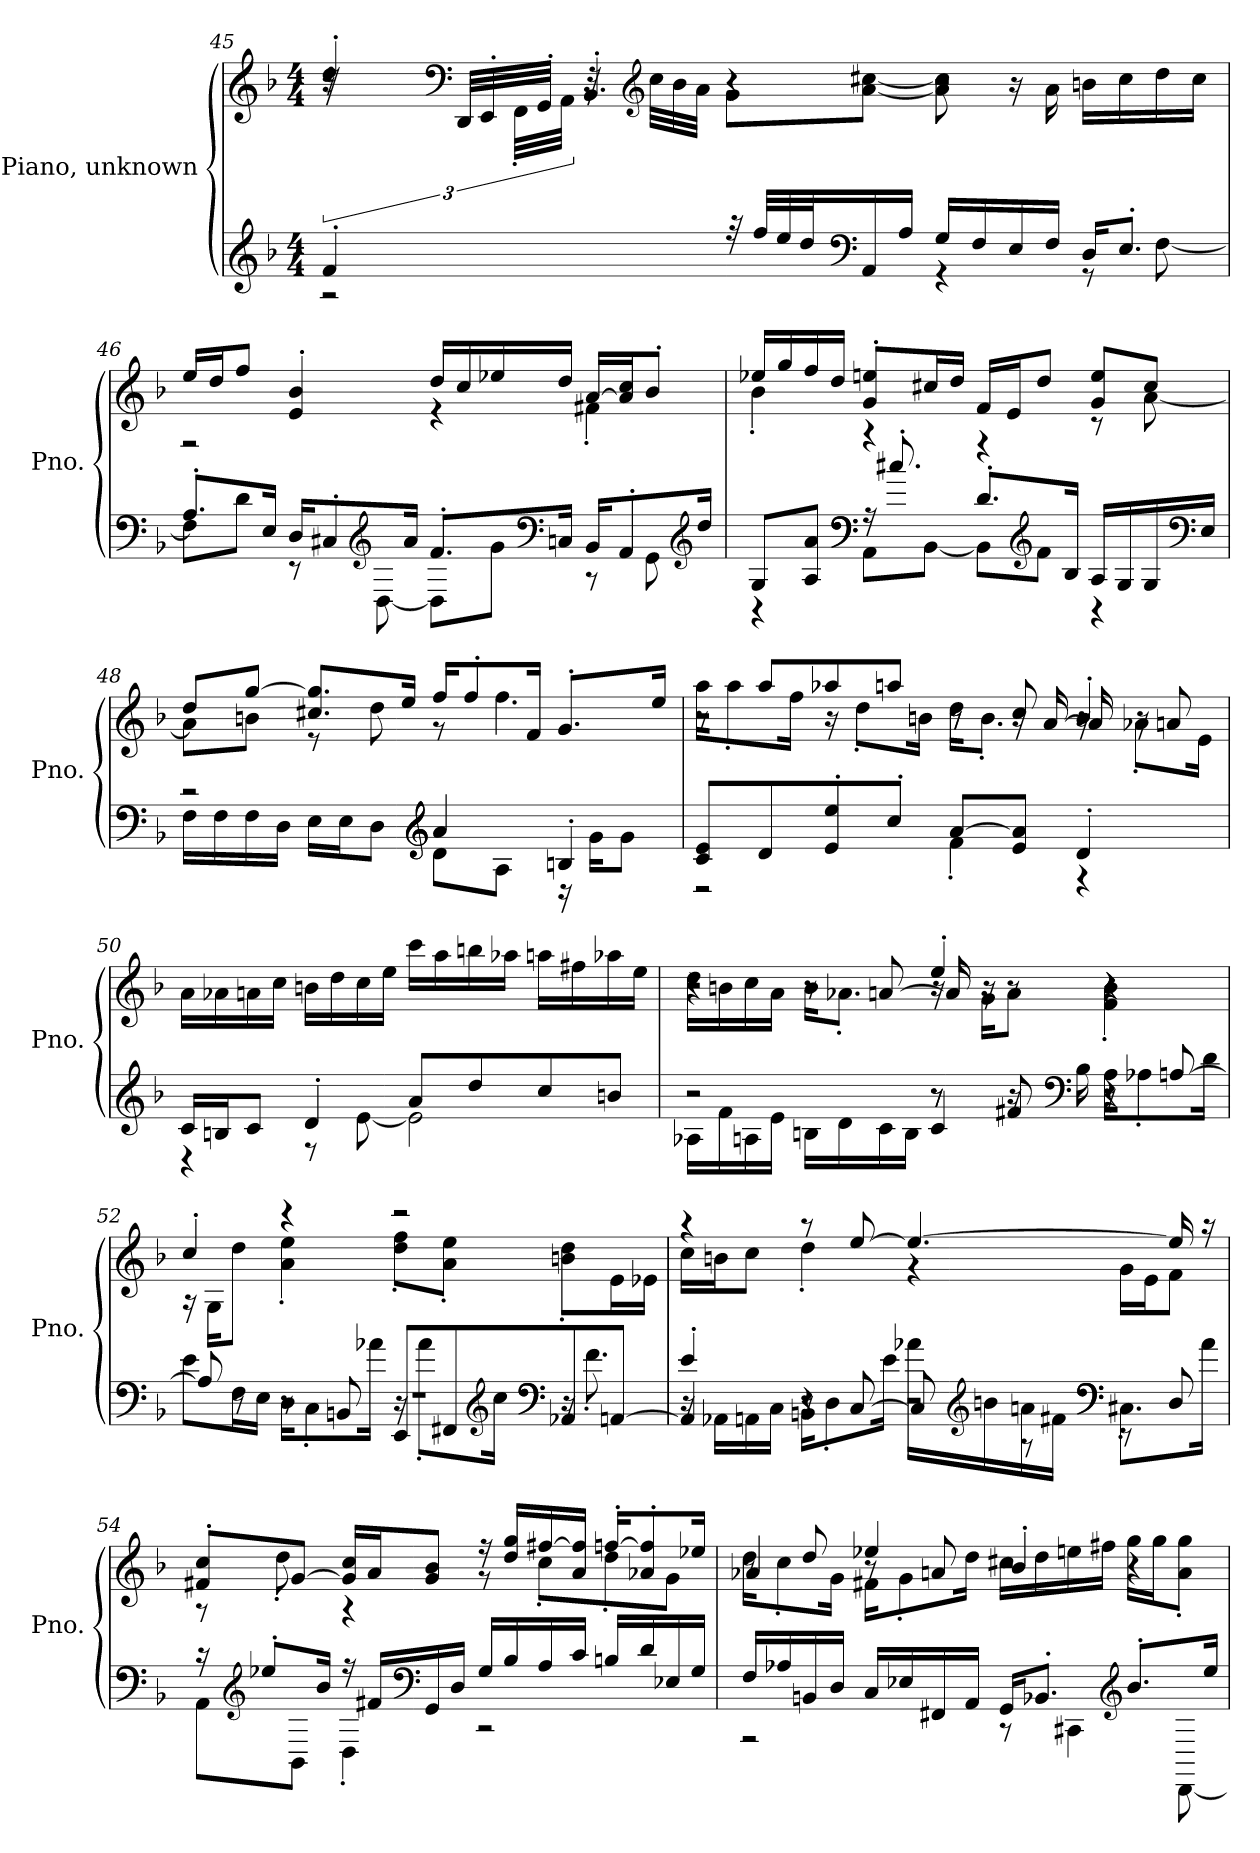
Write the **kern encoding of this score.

**kern	**kern
*part1	*part1
*staff2	*staff1
*I"Piano, unknown	*
*I'Pno.	*
!!LO:LB:g=z
*clefG2	*clefG2
*k[b-]	*k[b-]
*M4/4	*M4/4
=45	=45
*^	*^
*	*	*	*^
4f'/	2r	4dd'/	12r	32r
*	*	*clefF4	*	*
.	.	.	.	32DD/LLL
.	.	.	.	32EE'/
.	.	.	48FF'\LLL	.
.	.	.	.	32GG'/JJJ
.	.	.	48AA\JJJ	.
.	.	.	32r	4.BB-'/
*	*	*clefG2	*	*
.	.	.	32cc\LLL	.
.	.	.	32b-\	.
.	.	.	32a\JJJ	.
32r	.	4r	8g\L	.
32ff/LLL	.	.	.	.
32ee/	.	.	.	.
32dd/J	.	.	.	.
*clefF4	*	*	*	*
16AA/	.	.	[8a\ [8cc#X\J	.
16A/JJ	.	.	.	.
16G/LL	4r	2r	8a\] 8cc#\]	2r
16F/	.	.	.	.
16E/	.	.	16r	.
16F/JJ	.	.	16a\	.
16D/KL	8r	.	16bn\LL	.
8.E'/J	.	.	16cc#\	.
.	[8F\	.	16dd\	.
.	.	.	16cc#\JJ	.
*	*	*	*v	*v
!!LO:LB:g=z
=46	=46	=46	=46
8.A'/L	8F\L]	16ee/LL	2r
.	.	16dd/J	.
.	8d\J	8ff/J	.
16E/Jk	.	.	.
16D/KL	8r	4e/' 4b-/'	.
8C#X'/	.	.	.
*clefG2	*	*	*
.	[8D\	.	.
16a/Jk	.	.	.
8.f'/L	8D\L]	16dd/LL	4r
.	.	16cc/	.
.	8g\J	16ee-X/	.
*clefF4	*	*	*
16Cn/Jk	.	16dd/JJ	.
16BB-/KL	8r	[16a/LL	4f#X'\
8AA'/	.	16a/] 16cc/J	.
.	8GG\	8b-'/J	.
*clefG2	*	*	*
16dd/Jk	.	.	.
!!LO:LB:g=z	!!
=47	=47	=47	=47
8G/L	4r	16ee-X/LL	4b-'\
.	.	16gg/	.
8A/ 8a/J	.	16ff/	.
.	.	16dd/JJ	.
*clefF4	*	*	*
16r	8AA\L	8g/' 8een/'L	4r
8.cc#X'/	.	.	.
.	[8BB-\J	16cc#X/L	.
.	.	16dd/JJ	.
8.d'/L	8BB-\L]	16f/LL	4r
.	.	16e/J	.
*clefG2	*	*	*
.	8f\J	8dd/J	.
16B-/Jk	.	.	.
16A/LL	4r	8g/ 8ee/L	8r
16G/	.	.	.
16G/	.	8cc#/J	[8a\
*clefF4	*	*	*
16E/JJ	.	.	.
=48	=48	=48	=48
2r	16F\LL	8dd/L	8a\L]
.	16F\	.	.
.	16F\	[8gg/J	8bn\J
.	16D\JJ	.	.
.	16E\LL	8.cc#X/ 8.gg/]L	8r
.	16E\J	.	.
.	8D\J	.	8dd\
.	.	16ee/Jk	.
*clefG2	*	*	*
4a/	8d\L	16ff/KL	8r
.	.	8ff'/	.
.	8A\J	.	4.ff\
.	.	16f/Jk	.
4Bn'/	16r	8.g'/L	.
.	16g\KL	.	.
.	8g\J	.	.
.	.	16ee/Jk	.
!!LO:LB:g=z
=49	=49	=49	=49
*	*	*	*^
8c/ 8e/L	2r	8r	16aa\KL	2r
.	.	.	8aa'\	.
8d/	.	8aa/L	.	.
.	.	.	16ff\Jk	.
8e/' 8ee/'	.	8aa-X/	16r	.
.	.	.	8dd'\L	.
8cc'/J	.	8aan/J	.	.
.	.	.	16bn\Jk	.
[8a/L	4f'\	8r	16dd\KL	8r
.	.	.	8.b'\J	.
8e/ 8a/]J	.	8cc/	.	16r
.	.	.	.	[16a/
4d'/	4r	4b'/	16r	16a/]
.	.	.	8a-X'\L	16r
.	.	.	.	8an/
.	.	.	16e\Jk	.
*	*	*v	*v	*v
=50	=50	=50
16c/LL	4r	16a\LL
16Bn/J	.	16a-X\
8c/J	.	16an\
.	.	16cc\JJ
4d'/	8r	16bn\LL
.	.	16dd\
.	[8e\	16cc\
.	.	16ee\JJ
8a/L	2e\]	16ccc\LL
.	.	16aa\
8dd/	.	16bbn\
.	.	16aa-X\JJ
8cc/	.	16aan\LL
.	.	16ff#X\
8bn/J	.	16aa-X\
.	.	16ee\JJ
!!LO:PB:g=z
=51	=51	=51
*	*^	*^
*	*	*	*	*^
2r	16A-X\LL	2r	2r	16dd\LL	4r
.	16f\	.	.	16bn\	.
.	16An\	.	.	16cc\	.
.	16e\JJ	.	.	16a\JJ	.
.	16Bn\LL	.	.	16b\KL	8r
.	16d\	.	.	8.a-X'\J	.
.	16c\	.	.	.	[8an/
.	16B\JJ	.	.	.	.
8r	8r	4c/	4ee'/	16r	16a/]
.	.	.	.	16g\KL	16r
8f#X/	16r	.	.	8a\J	8r
*clefF4	*	*	*	*	*
.	16B\	.	.	.	.
4r	16A\KL	8r	4r	4f\' 4b\'	4r
.	8A-X'\	.	.	.	.
.	.	[8An/	.	.	.
.	16d\Jk	.	.	.	.
*	*	*	*	*v	*v
!!LO:LB:g=z
=52	=52	=52	=52	=52
1r	8e\L	8A/]	4cc'/	16r
.	.	.	.	16G\KL
.	16F\L	8r	.	8dd\J
.	16E\JJ	.	.	.
.	16D\KL	8r	4r	4a\' 4ee\'
.	8C'\	.	.	.
.	.	8BBn/	.	.
.	16a-X\Jk	.	.	.
.	16r	8EE/L	2r	8dd\' 8ff\'L
.	8a-'\L	.	.	.
.	.	8FF#X/	.	8a\' 8ee\'J
*clefG2	*	*	*	*
.	16cc\Jk	.	.	.
*clefF4	*	*	*	*
.	16r	8AA-X/	.	8bn\' 8dd\'L
.	8.f'\	.	.	.
.	.	[8AAn/J	.	16e\L
.	.	.	.	16e-X\JJ
!!LO:LB:g=z	!!
=53	=53	=53	=53	=53
4e'/	16r	4AA/]	4r	16cc\LL
.	16AA-X\LL	.	.	16bn\J
.	16AAn\	.	.	8cc\J
.	16C\JJ	.	.	.
4r	16BBn\KL	8r	8r	4dd'\
.	8D'\	.	.	.
.	.	[8C/	[8ee/	.
.	16e\Jk	.	.	.
2r	16a-X\LL	8C/]	4.ee/_	4r
*clefG2	*	*	*	*
.	16bn\	.	.	.
.	16an\	8r	.	.
.	16f#X\JJ	.	.	.
*clefF4	*	*	*	*
.	8.C#X'\L	8r	.	16g\LL
.	.	.	.	16e\J
.	.	8D/	16ee/]	8f\J
.	16a\Jk	.	16r	.
*	*v	*v	*	*
!!LO:LB:g=z	!!
=54	=54	=54	=54
16r	8AA\L	8f#X/' 8cc/'L	8r
*clefG2	*	*	*
8ee-X'/L	.	.	.
.	8BB-\J	[8g/J	8dd'\
16b-/Jk	.	.	.
16r	4D'\	16g/] 16cc/LL	4r
16f#X/LL	.	16a/J	.
*clefF4	*	*	*
16GG/	.	8g/ 8b-/J	.
16D/JJ	.	.	.
16G/LL	2r	16r	8r
16B-/	.	16dd/ 16gg/LL	.
16A/	.	[16ff#X/	8cc'\L
16c/JJ	.	16a/ 16ff#/]JJ	.
16Bn/LL	.	[16ffn'/KL	8dd'\
16d/	.	8a-X/' 8ff/]'	.
16E-X/	.	.	8g\J
16G/JJ	.	16ee-X/Jk	.
!!LO:LB:g=z
=55	=55	=55	=55
*	*	*	*^
16F/LL	2r	8r	16dd\KL	4a-X/
16A-X/	.	.	8cc'\	.
16BBn/	.	8dd/	.	.
16D/JJ	.	.	16g\Jk	.
16C/LL	.	4ee-X/	16f#X\KL	8r
16E-X/	.	.	8g'\	.
16FF#X/	.	.	.	8an/
16AA/JJ	.	.	16dd\Jk	.
16GG/KL	8r	2r	16cc#X\LL	4b-'/
8.BB-X'/J	.	.	16dd\	.
.	4CC#X\	.	16een\	.
.	.	.	16ff#X\JJ	.
*clefG2	*	*	*	*
8.b-'/L	.	.	16gg\LL	4r
.	.	.	16gg\J	.
.	[8DD\	.	8a\' 8gg\'J	.
16ee/Jk	.	.	.	.
*v	*v	*	*	*
*	*v	*v	*v
=	=
*-	*-
